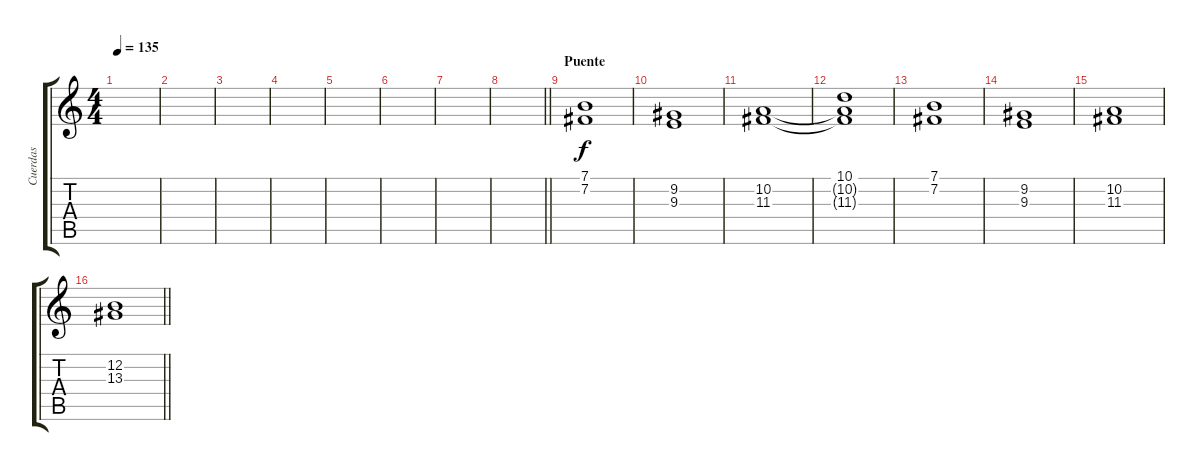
\track ("Cuerdas" "Cuerdas") {instrument stringensemble1}
\staff {score tabs}
\tuning (E4 B3 G3 D3 A2 E2) {hide}
\ts (4 4)
\tempo 135
\clef g2
\ks c
|
|
|
|
|
|
|
\barLineRight lightlight
|
\section ("" "Puente")
(7.1 7.2).1 |
(9.2 9.3).1 |
(10.2 11.3).1 |
(10.1 10.2{t} 11.3{t}).1 |
(7.1 7.2).1 |
(9.2 9.3).1 |
(10.2 11.3).1 |
\barLineRight lightlight
(12.2 13.3).1
